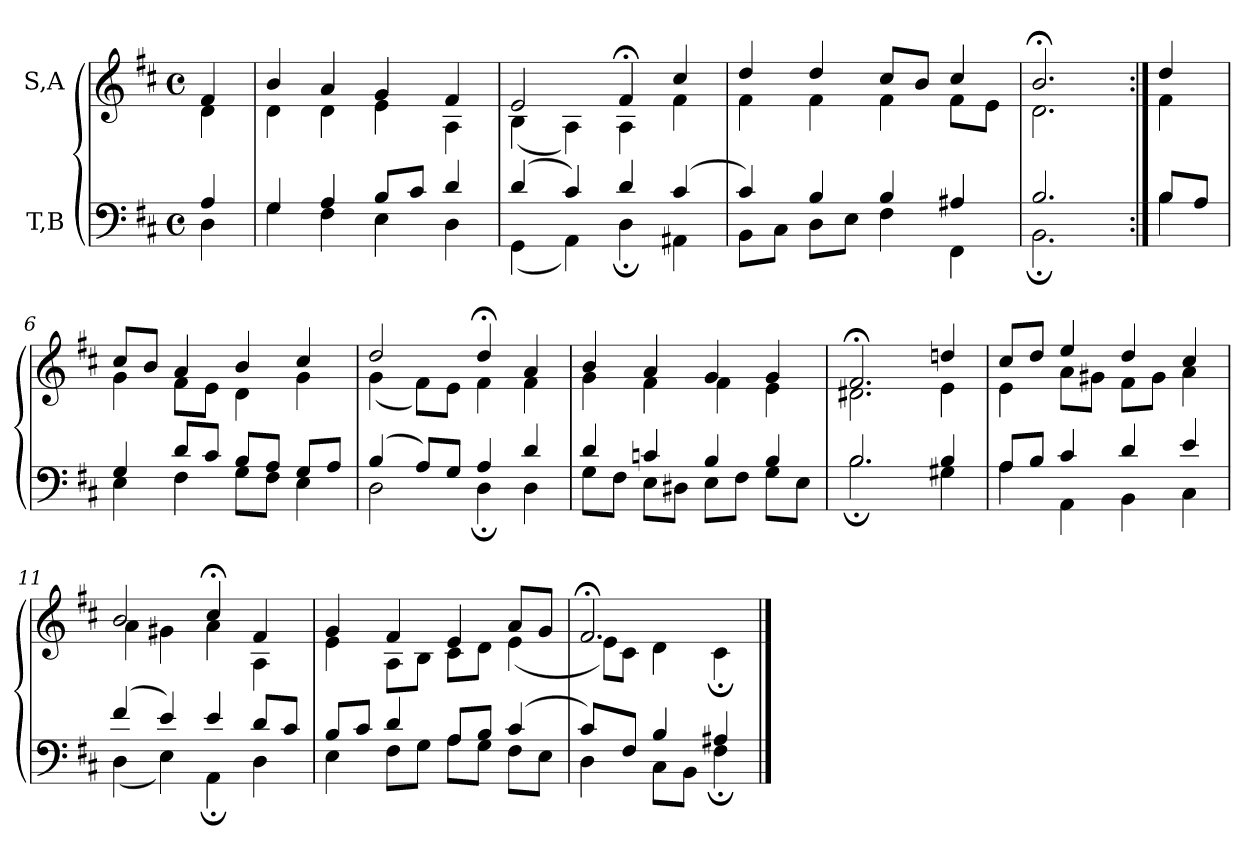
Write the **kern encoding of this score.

**kern	**kern
*part2	*part1
*staff2	*staff1
*I"T,B	*I"S,A
*clefF4	*clefG2
*k[f#c#]	*k[f#c#]
*M4/4	*M4/4
*met(c)	*met(c)
=	=
*^	*^
4A	4D	4f#	4d
=1	=1	=1	=1
4G	4G	4b	4d
4A	4F#	4a	4d
8BL	4E	4g	4e
8c#J	.	.	.
4d	4D	4f#	4A
=2	=2	=2	=2
(>4d	(<4GG	2e	(<4B
4c#)	4AA)	.	4A)
4d	4D;	4f#;<	4A
(>4c#	4AA#X	4cc#	4f#
=3	=3	=3	=3
4c#)	8BBL	4dd	4f#
.	8C#J	.	.
4B	8DL	4dd	4f#
.	8EJ	.	.
4B	4F#	8cc#L	4f#
.	.	8bJ	.
4A#X	4FF#	4cc#	8f#L
.	.	.	8eJ
=1861	=1861	=1861	=1861
2.B	2.BB;	2.b;<	2.d
=1862:|!	=1862:|!	=1862:|!	=1862:|!
8BL	4B	4dd	4f#
8AJ	.	.	.
=6	=6	=6	=6
4G	4E	8cc#L	4g
.	.	8bJ	.
8dL	4F#	4a	8f#L
8c#J	.	.	8eJ
8BL	8GL	4b	4d
8AJ	8F#J	.	.
8GL	4E	4cc#	4g
8AJ	.	.	.
=7	=7	=7	=7
(>4B	2D	2dd	(<4g
8AL)	.	.	8f#L)
8GJ	.	.	8eJ
4A	4D;	4dd;<	4f#
4d	4D	4a	4f#
=8	=8	=8	=8
4d	8GL	4b	4g
.	8F#J	.	.
4cn	8EL	4a	4f#
.	8D#XJ	.	.
4B	8EL	4g	4f#
.	8F#J	.	.
4B	8GL	4g	4e
.	8EJ	.	.
=9	=9	=9	=9
2.B	2.B;	2.f#;<	2.d#X
4B	4G#X	4ddn	4e
=10	=10	=10	=10
8AL	4A	8cc#L	4e
8BJ	.	8ddJ	.
4c#	4AA	4ee	8aL
.	.	.	8g#XJ
4d	4BB	4dd	8f#L
.	.	.	8g#J
4e	4C#	4cc#	4a
=11	=11	=11	=11
(>4f#	(<4D	2b	4a
4e)	4E)	.	4g#X
4e	4AA;	4cc#;<	4a
8dL	4D	4f#	4A
8c#J	.	.	.
=12	=12	=12	=12
8BL	4E	4g	4e
8c#J	.	.	.
4d	8F#L	4f#	8AL
.	8GJ	.	8BJ
8AL	8AL	4e	8c#L
8BJ	8GJ	.	8dJ
(>4c#	8F#L	8aL	(<4e
.	8EJ	8gJ	.
=13	=13	=13	=13
8c#L)	4D	2.f#;<	8eL)
8F#J	.	.	8c#J
4B	8C#L	.	4d
.	8BBJ	.	.
4A#X	4F#;	.	4c#;
*v	*v	*	*
*	*v	*v
==	==
*-	*-
